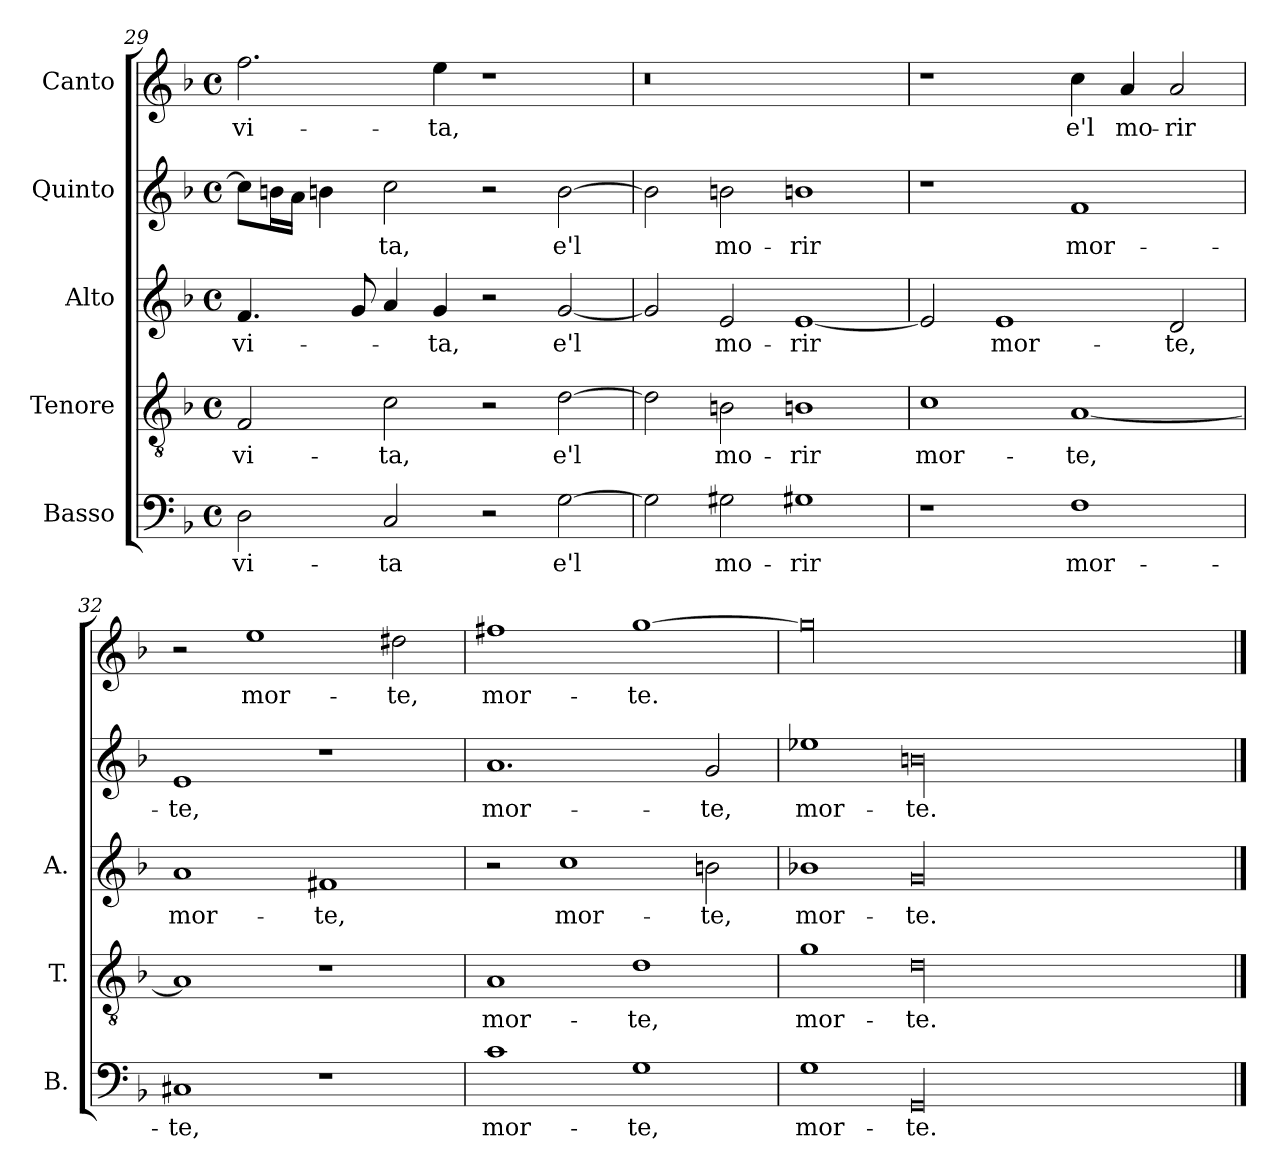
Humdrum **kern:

**kern	**text	**kern	**text	**kern	**text	**kern	**text	**kern	**text
*part5	*part5	*part4	*part4	*part3	*part3	*part2	*part2	*part1	*part1
*staff5	*staff5	*staff4	*staff4	*staff3	*staff3	*staff2	*staff2	*staff1	*staff1
*I"Basso	*	*I"Tenore	*	*I"Alto	*	*I"Quinto	*	*I"Canto	*
*I'B.	*	*I'T.	*	*I'A.	*	*	*	*	*
*clefF4	*	*clefGv2	*	*clefG2	*	*clefG2	*	*clefG2	*
*k[b-]	*	*k[b-]	*	*k[b-]	*	*k[b-]	*	*k[b-]	*
*F:	*	*F:	*	*F:	*	*F:	*	*F:	*
*M4/4	*	*M4/4	*	*M4/4	*	*M4/4	*	*M4/4	*
*met(c)	*	*met(c)	*	*met(c)	*	*met(c)	*	*met(c)	*
=29	=29	=29	=29	=29	=29	=29	=29	=29	=29
2D\	vi-	2F/	vi-	4.f/	vi-	8cc\L]	.	2.ff\	vi-
.	.	.	.	.	.	16bn\L	.	.	.
.	.	.	.	.	.	16a\JJ	.	.	.
.	.	.	.	.	.	4bn\	.	.	.
.	.	.	.	8g/	.	.	.	.	.
2C/	-ta	2c\	-ta,	4a/	.	2cc\	-ta,	.	.
.	.	.	.	4g/	-ta,	.	.	4ee\	-ta,
2r	.	2r	.	2r	.	2r	.	1r	.
[2G\	e'l	[2d\	e'l	[2g/	e'l	[2b\	e'l	.	.
=30	=30	=30	=30	=30	=30	=30	=30	=30	=30
!	!	!	!	!	!	!	!	!LO:N:vis=0	!
2G\]	.	2d\]	.	2g/]	.	2b\]	.	1r	.
2G#X\	mo-	2Bn\	mo-	2e/	mo-	2bn\	mo-	.	.
1G#X\	-rir	1Bn\	-rir	[1e/	-rir	1bn\	-rir	1ryy	.
=31	=31	=31	=31	=31	=31	=31	=31	=31	=31
1r	.	1c\	mor-	2e/]	.	1r	.	1r	.
.	.	.	.	1e/	mor-	.	.	.	.
1F\	mor-	[1A/	-te,	.	.	1f/	mor-	4cc\	e'l
.	.	.	.	.	.	.	.	4a/	mo-
.	.	.	.	2d/	-te,	.	.	2a/	-rir
=32	=32	=32	=32	=32	=32	=32	=32	=32	=32
1C#X/	-te,	1A/]	.	1a/	mor-	1e/	-te,	2r	.
.	.	.	.	.	.	.	.	1ee\	mor-
1r	.	1r	.	1f#X/	-te,	1r	.	.	.
.	.	.	.	.	.	.	.	2dd#X\	-te,
=33	=33	=33	=33	=33	=33	=33	=33	=33	=33
1c\	mor-	1A/	mor-	2r	.	1.a/	mor-	1ff#X\	mor-
.	.	.	.	1cc\	mor-	.	.	.	.
1G\	-te,	1d\	-te,	.	.	.	.	[1gg\	-te.
.	.	.	.	2bn\	-te,	2g/	-te,	.	.
=34	=34	=34	=34	=34	=34	=34	=34	=34	=34
1G\	mor-	1g\	mor-	1b-X\	mor-	1ee-X\	mor-	00gg\]	.
00GG/	-te.	00d\	-te.	00g/	-te.	00bn\	-te.	.	.
.	.	.	.	.	.	.	.	1ryy	.
==	==	==	==	==	==	==	==	==	==
*-	*-	*-	*-	*-	*-	*-	*-	*-	*-
